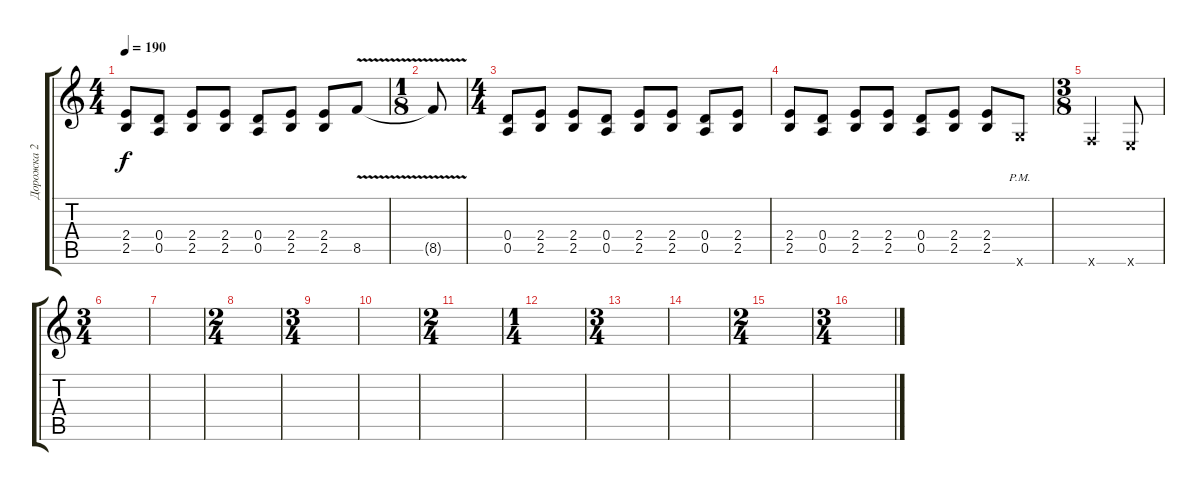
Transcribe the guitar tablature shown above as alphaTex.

\track ("Дорожка 2" "Дорожка 2") {instrument distortionguitar}
\staff {score tabs}
\tuning (E4 B3 G3 D3 A2 E2) {hide}
\ts (4 4)
\tempo 190
\clef g2
\ks c
(2.4 2.5).8{dy f} (0.4 0.5).8 (2.4 2.5).8 (2.4 2.5).8 (0.4 0.5).8 (2.4 2.5).8 (2.4 2.5).8 8.5{v}.8 |
\ts (1 8)
8.5{t}.8 |
\ts (4 4)
(0.4 0.5).8 (2.4 2.5).8 (2.4 2.5).8 (0.4 0.5).8 (2.4 2.5).8 (2.4 2.5).8 (0.4 0.5).8 (2.4 2.5).8 |
(2.4 2.5).8 (0.4 0.5).8 (2.4 2.5).8 (2.4 2.5).8 (0.4 0.5).8 (2.4 2.5).8 (2.4 2.5).8 3.6{pm x}.8 |
\ts (3 8)
1.6{x}.4 0.6{x}.8 |
\ts (3 4)
|
|
\ts (2 4)
|
\ts (3 4)
|
|
\ts (2 4)
|
\ts (1 4)
|
\ts (3 4)
|
|
\ts (2 4)
|
\ts (3 4)
